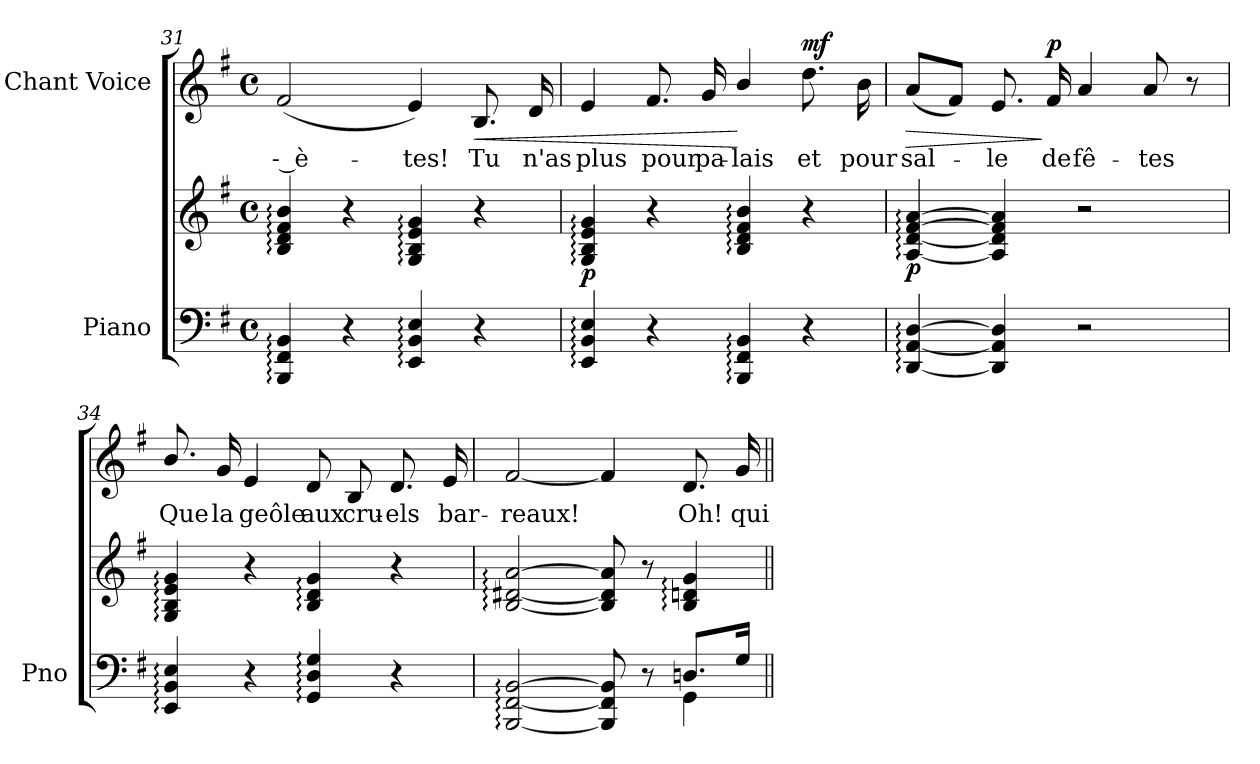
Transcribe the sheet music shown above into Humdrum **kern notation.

**kern	**kern	**dynam	**kern	**text	**dynam
*part2	*part2	*part2	*part1	*part1	*part1
*staff3	*staff2	*staff2/3	*staff1	*staff1	*staff1
*I"Piano	*	*	*I"Chant Voice	*	*
*I'Pno	*	*	*	*	*
!!LO:LB:g=z
*clefF4	*clefG2	*	*clefG2	*	*
*k[f#]	*k[f#]	*	*k[f#]	*	*
*M4/4	*M4/4	*	*M4/4	*	*
*met(c)	*met(c)	*	*met(c)	*	*
=31	=31	=31	=31	=31	=31
!	!	!	!	!LO:LY:b	!
4BBB/: 4FF#/: 4BB/:	4B/: 4d/: 4f#/: 4b/:	.	(<2f#/	-- è-	.
4r	4r	.	.	.	.
!	!	!	!	!LO:LY:b	!
4EE/: 4BB/: 4E/:	4G/: 4B/: 4e/: 4g/:	.	4e/)	-tes!	.
!	!	!	!	!LO:LY:b	!LO:HP:b
4r	4r	.	8.B/	Tu	<
!	!	!	!	!LO:LY:b	!
.	.	.	16d/	n'as	.
=32	=32	=32	=32	=32	=32
!	!	!LO:DY:b	!	!LO:LY:b	!
4EE/: 4BB/: 4E/:	4G/: 4B/: 4e/: 4g/:	p	4e/	plus	.
!	!	!	!	!LO:LY:b	!
4r	4r	.	8.f#/	pour	.
!	!	!	!	!LO:LY:b	!
.	.	.	16g/	pa-	.
!	!	!LO:DY:b	!	!LO:LY:b	!
!	!	!LO:DY:n=1:b	!	!	!
4BBB/: 4FF#/: 4BB/:	4B/: 4d/: 4f#/: 4b/:	other-dynamics f	4b/	-lais	[
!	!	!	!	!LO:LY:b	!LO:DY:a
4r	4r	.	8.dd\	et	mf
!	!	!	!	!LO:LY:b	!
.	.	.	16b\	pour	.
=33	=33	=33	=33	=33	=33
!	!	!LO:DY:b	!	!LO:LY:b	!LO:HP:b
[4DD/: [4AA/: [4D/:	[4A/: [4d/: [4f#/: [4a/:	p	(<8a/L	sal-	>
.	.	.	8f#/J)	.	.
!	!	!	!	!LO:LY:b	!
4DD/] 4AA/] 4D/]	4A/] 4d/] 4f#/] 4a/]	.	8.e/	-le	.
!	!	!	!	!LO:LY:b	!LO:DY:n=1:a
.	.	.	16f#/	de	] p
!	!	!	!	!LO:LY:b	!
2r	2r	.	4a/	fê-	.
!	!	!	!	!LO:LY:b	!
.	.	.	8a/	-tes	.
.	.	.	8r	.	.
!!LO:PB:g=z
=34	=34	=34	=34	=34	=34
!	!	!	!	!LO:LY:b	!
4EE/: 4BB/: 4E/:	4G/: 4B/: 4e/: 4g/:	.	8.b/	Que	.
!	!	!	!	!LO:LY:b	!
.	.	.	16g/	la	.
!	!	!	!	!LO:LY:b	!
4r	4r	.	4e/	geôle	.
!	!	!	!	!LO:LY:b	!
4GG/: 4D/: 4G/:	4B/: 4d/: 4g/:	.	8d/	aux	.
!	!	!	!	!LO:LY:b	!
.	.	.	8B/	cru-	.
!	!	!	!	!LO:LY:b	!
4r	4r	.	8.d/	-els	.
!	!	!	!	!LO:LY:b	!
.	.	.	16e/	bar-	.
=35	=35	=35	=35	=35	=35
*^	*	*	*	*	*
!	!	!	!	!	!LO:LY:b	!
[2BBB/: [2FF#/: [2BB/:	2.ryy	[2B/: [2d#X/: [2a/:	.	[2f#/	-reaux!	.
8BBB/] 8FF#/] 8BB/]	.	8B/] 8d#/] 8a/]	.	4f#/]	.	.
8r	.	8r	.	.	.	.
!	!	!	!LO:DY:b	!	!LO:LY:b	!
!	!	!	!LO:DY:n=1:b	!	!	!LO:DY:a
!	!	!	!	!	!	!LO:DY:n=1:a
8.Dn/L	4GG:\	4B/: 4dn/: 4g/:	other-dynamics f	8.d/	Oh!	other-dynamics f
!	!	!	!	!	!LO:LY:b	!
16G/Jk	.	.	.	16g/	qui	.
*v	*v	*	*	*	*	*
=||	=||	=||	=||	=||	=||
*-	*-	*-	*-	*-	*-
